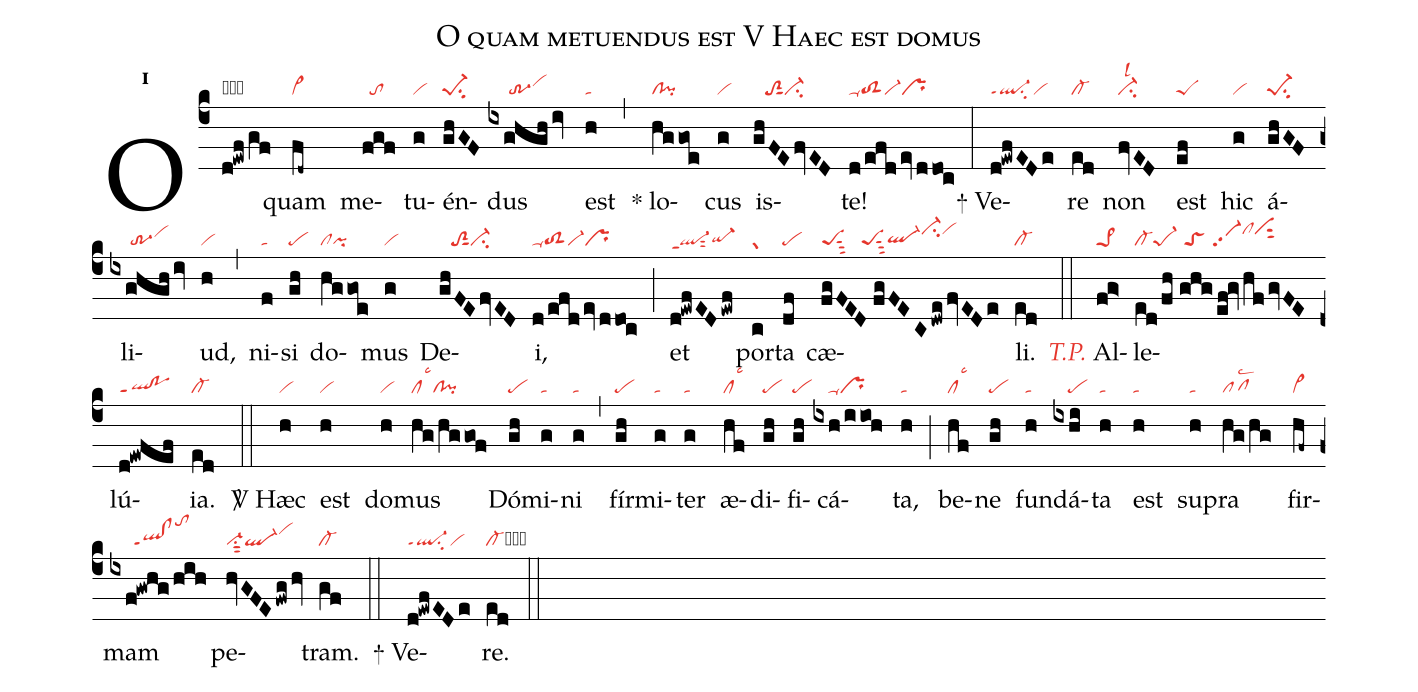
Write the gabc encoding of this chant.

name:O quam metuendus est V Haec est domus;
office-part:re;
mode:1;
nabc-lines:1;
%%
initial-style: 1;
name: O quam metuendus est;
mode: 1;
office-part: Responsorium;
annotation: Resp.;
annotation: i;
nabc-lines:1;
%%
(c4) O(d!ewf/gf|obql-ppt1`clhi) quam(fd~|vi>) me(fgf|//to)tu(g|vi)én(ghGF|pe-1su2)dus(ixghgh/iv|/////tr-3vihi) est(h|ta) (,) <sp>*</sp> lo(hggoe|cl!pi)cus(g|vi) is(ghFEfvED|///toS2sut1ci-)te!(d/efd/ev/ddoc|toS2ppu1vi-pr) (:)
<sp>+</sp> Ve(d!ewfEDe|ql-ppt1su2vi)re(ed|cl-) non(fvED|ci-lsl2) est(ef|peS) hic(g|vi) á(ghGF|pe-1su2)li(ixghgh/iv|/////tr-3vihi)ud,(h|vi) (,) ni(f|ta)si(gh|pe) do(hggoe|clpi)mus(g|vi) De(ghFEfvED|///toS2sut1ci-)i,(d/efd/ev/ddoc|toS2ppu1vi-pr) (;) et(d!ewfED/ewf|ql-ppt1sut2qi-hg) por(c|gr)ta(df|pe) cæ(fgFED//fgFEC/dwe/fvEDe|peSsut3///peSsut3ql-hgci-hjvihj)li.(ed|cl-) (::) <i><c> T.P.</c></i> Al(fg>|pe>1)le(ed/fh//ghg/ef!gv/hf/gvFE|cl-pe-1/toS//vi-pp2clhjciS1hj)lú(d!ewfef|ql!poppt1)ia.(ed|cl-) (::)
<sp>V/</sp> Hæc(h|vi) est(h|vi) do(h|vi)mus(hg/hggof|cllsc3cl!pi) Dó(gh|pe)mi(g|ta)ni(g|ta) (,) fír(gh|pe)mi(g|ta)ter(g|ta) æ(hf|cllsc3)di(gh|pe)fi(gh|pe)cá(ixh/iioh|////ta-pr)ta,(h|ta) (;) be(hf|cllsc3)ne(gh|pe) fun(h|ta)dá(ixhi|////pe)ta(h|ta) est(h|ta) su(h|ta)pra(hg/hg|pflsc2) fir(hf~|vi>)mam(ixf!gwhg/hih|//////ql!clppt1tohm) pe(hvGFE/fwg/hv|vi-su1sut2ql-vihj)tram.(gf|cl-) (::)
<sp>+</sp> Ve(d!ewfEDe|ql-ppt1su2vi)re.(ed|cl-cb) (::)
